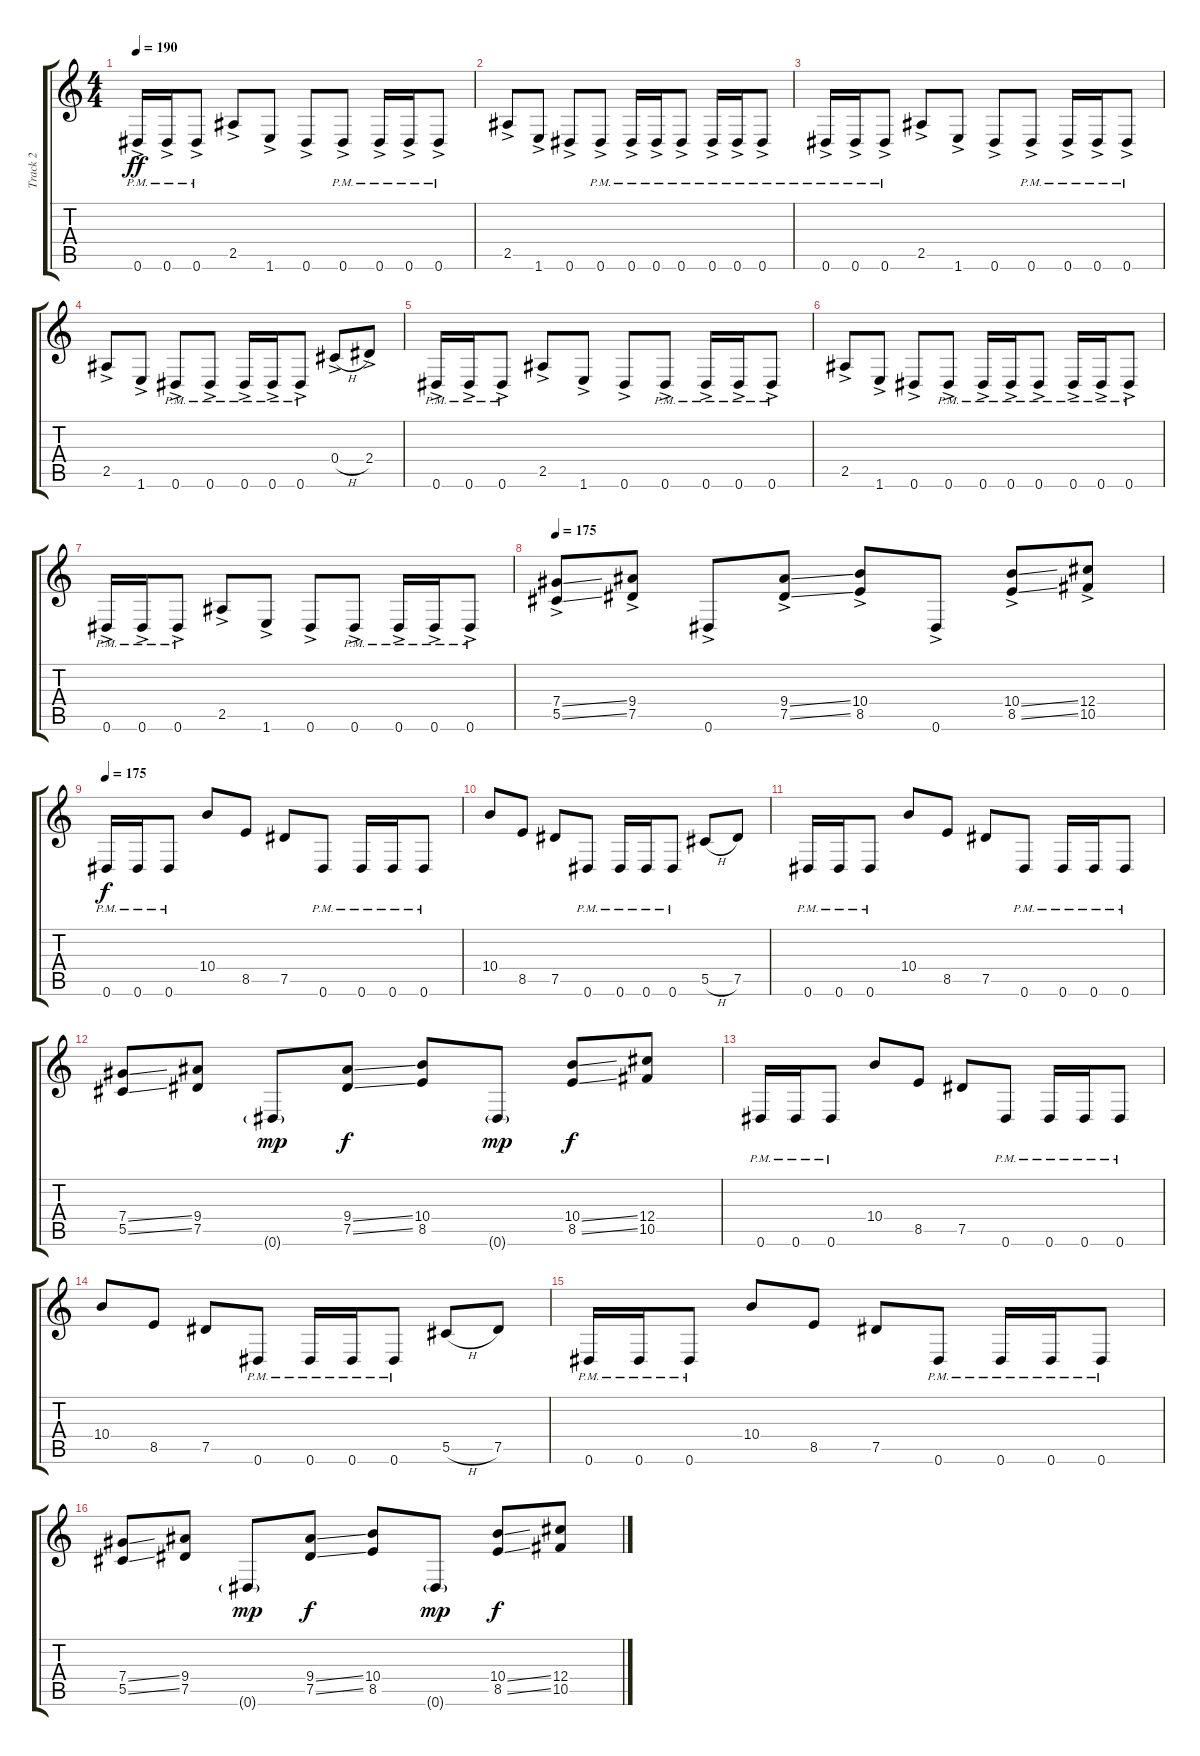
\track ("Track 2" "Track 2") {instrument distortionguitar}
\staff {score tabs}
\tuning (Eb4 Bb3 Gb3 Db3 Ab2 Eb2) {hide}
\ts (4 4)
\tempo 190
\clef g2
\ks c
0.6{ac pm}.16{dy ff} 0.6{ac pm}.16 0.6{ac pm}.8 2.5{ac}.8 1.6{ac}.8 0.6{ac}.8 0.6{ac pm}.8 0.6{ac pm}.16 0.6{ac pm}.16 0.6{ac pm}.8 |
2.5{ac}.8 1.6{ac}.8 0.6{ac}.8 0.6{ac pm}.8 0.6{ac pm}.16 0.6{ac pm}.16 0.6{ac pm}.8 0.6{ac pm}.16 0.6{ac pm}.16 0.6{ac pm}.8 |
0.6{ac pm}.16 0.6{ac pm}.16 0.6{ac pm}.8 2.5{ac}.8 1.6{ac}.8 0.6{ac}.8 0.6{ac pm}.8 0.6{ac pm}.16 0.6{ac pm}.16 0.6{ac pm}.8 |
2.5{ac}.8 1.6{ac}.8 0.6{ac pm}.8 0.6{ac pm}.8 0.6{ac pm}.16 0.6{ac pm}.16 0.6{ac pm}.8 0.4{h ac}.8 2.4{ac}.8 |
0.6{ac pm}.16 0.6{ac pm}.16 0.6{ac pm}.8 2.5{ac}.8 1.6{ac}.8 0.6{ac}.8 0.6{ac pm}.8 0.6{ac pm}.16 0.6{ac pm}.16 0.6{ac pm}.8 |
2.5{ac}.8 1.6{ac}.8 0.6{ac}.8 0.6{ac pm}.8 0.6{ac pm}.16 0.6{ac pm}.16 0.6{ac pm}.8 0.6{ac pm}.16 0.6{ac pm}.16 0.6{ac pm}.8 |
0.6{ac pm}.16 0.6{ac pm}.16 0.6{ac pm}.8 2.5{ac}.8 1.6{ac}.8 0.6{ac}.8 0.6{ac pm}.8 0.6{ac pm}.16 0.6{ac pm}.16 0.6{ac pm}.8 |
\tempo 175
(7.4{ss ac} 5.5{ss ac}).8 (9.4{ac} 7.5{ac}).8 0.6{ac}.8 (9.4{ss ac} 7.5{ss ac}).8 (10.4{ac} 8.5{ac}).8 0.6{ac}.8 (10.4{ss ac} 8.5{ss ac}).8 (12.4{ac} 10.5{ac}).8 |
\tempo 175
0.6{pm}.16{dy f balance 11} 0.6{pm}.16 0.6{pm}.8 10.4.8 8.5.8 7.5.8 0.6{pm}.8 0.6{pm}.16 0.6{pm}.16 0.6{pm}.8 |
10.4.8 8.5.8 7.5.8 0.6{pm}.8 0.6{pm}.16 0.6{pm}.16 0.6{pm}.8 5.5{h}.8 7.5.8 |
0.6{pm}.16 0.6{pm}.16 0.6{pm}.8 10.4.8 8.5.8 7.5.8 0.6{pm}.8 0.6{pm}.16 0.6{pm}.16 0.6{pm}.8 |
(7.4{ss} 5.5{ss}).8 (9.4 7.5).8 0.6{g}.8{dy mp} (9.4{ss} 7.5{ss}).8{dy f} (10.4 8.5).8 0.6{g}.8{dy mp} (10.4{ss} 8.5{ss}).8{dy f} (12.4 10.5).8 |
0.6{pm}.16 0.6{pm}.16 0.6{pm}.8 10.4.8 8.5.8 7.5.8 0.6{pm}.8 0.6{pm}.16 0.6{pm}.16 0.6{pm}.8 |
10.4.8 8.5.8 7.5.8 0.6{pm}.8 0.6{pm}.16 0.6{pm}.16 0.6{pm}.8 5.5{h}.8 7.5.8 |
0.6{pm}.16 0.6{pm}.16 0.6{pm}.8 10.4.8 8.5.8 7.5.8 0.6{pm}.8 0.6{pm}.16 0.6{pm}.16 0.6{pm}.8 |
(7.4{ss} 5.5{ss}).8 (9.4 7.5).8 0.6{g}.8{dy mp} (9.4{ss} 7.5{ss}).8{dy f} (10.4 8.5).8 0.6{g}.8{dy mp} (10.4{ss} 8.5{ss}).8{dy f} (12.4 10.5).8
